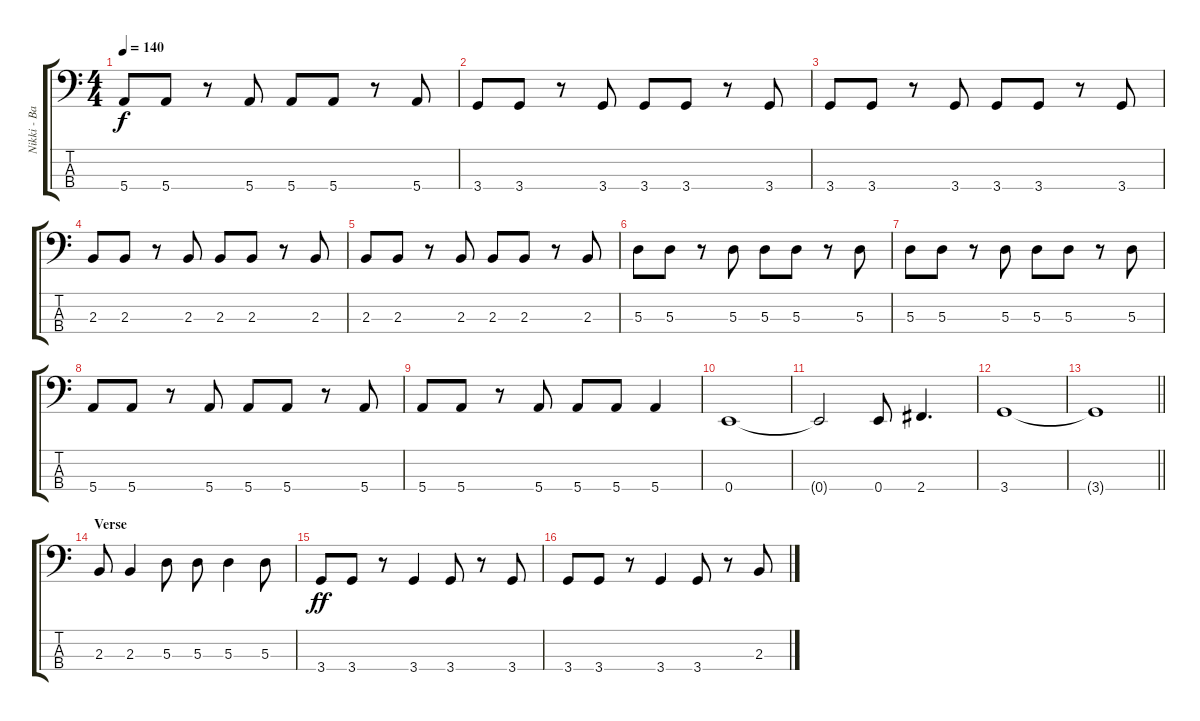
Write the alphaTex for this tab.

\track ("Nikki - Bass" "Nikki - Ba") {instrument electricbasspick}
\staff {score tabs}
\tuning (G2 D2 A1 E1) {hide}
\ts (4 4)
\tempo 140
\clef f4
\ks c
5.4.8{dy f} 5.4.8 r.8 5.4.8 5.4.8 5.4.8 r.8 5.4.8 |
3.4.8 3.4.8 r.8 3.4.8 3.4.8 3.4.8 r.8 3.4.8 |
3.4.8 3.4.8 r.8 3.4.8 3.4.8 3.4.8 r.8 3.4.8 |
2.3.8 2.3.8 r.8 2.3.8 2.3.8 2.3.8 r.8 2.3.8 |
2.3.8 2.3.8 r.8 2.3.8 2.3.8 2.3.8 r.8 2.3.8 |
5.3.8 5.3.8 r.8 5.3.8 5.3.8 5.3.8 r.8 5.3.8 |
5.3.8 5.3.8 r.8 5.3.8 5.3.8 5.3.8 r.8 5.3.8 |
5.4.8 5.4.8 r.8 5.4.8 5.4.8 5.4.8 r.8 5.4.8 |
5.4.8 5.4.8 r.8 5.4.8 5.4.8 5.4.8 5.4.4 |
0.4.1 |
0.4{t}.2 0.4.8 2.4.4{d} |
3.4.1 |
\barLineRight lightlight
3.4{t}.1 |
\section ("" "Verse")
2.3.8 2.3.4 5.3.8 5.3.8 5.3.4 5.3.8 |
3.4.8{dy ff} 3.4.8 r.8 3.4.4 3.4.8 r.8 3.4.8 |
3.4.8 3.4.8 r.8 3.4.4 3.4.8 r.8 2.3.8
